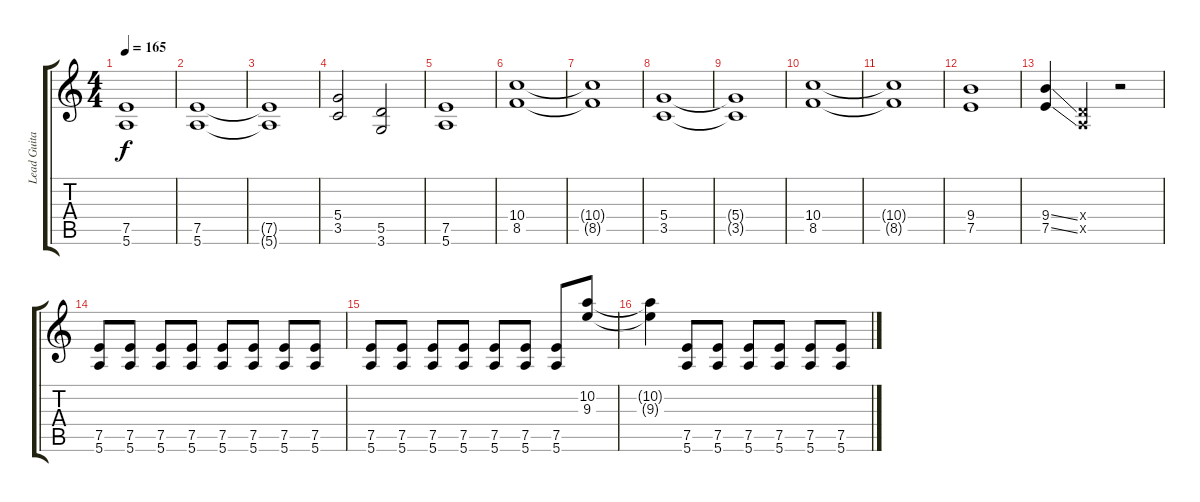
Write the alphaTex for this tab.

\track ("Lead Guitar (Learn It)" "Lead Guita") {instrument distortionguitar}
\staff {score tabs}
\tuning (E4 B3 G3 D3 A2 E2) {hide}
\ts (4 4)
\tempo 165
\clef g2
\ks c
(7.5 5.6).1{dy f} |
(7.5 5.6).1 |
(7.5{t} 5.6{t}).1 |
(5.4 3.5).2 (5.5 3.6).2 |
(7.5 5.6).1 |
(10.4 8.5).1 |
(10.4{t} 8.5{t}).1 |
(5.4 3.5).1 |
(5.4{t} 3.5{t}).1 |
(10.4 8.5).1 |
(10.4{t} 8.5{t}).1 |
(9.4 7.5).1 |
(9.4{ss} 7.5{ss}).4 (0.4{x} 0.5{x}).4 r.2 |
(7.5 5.6).8{instrument electricguitarmuted} (7.5 5.6).8 (7.5 5.6).8 (7.5 5.6).8 (7.5 5.6).8 (7.5 5.6).8 (7.5 5.6).8 (7.5 5.6).8 |
(7.5 5.6).8 (7.5 5.6).8 (7.5 5.6).8 (7.5 5.6).8 (7.5 5.6).8 (7.5 5.6).8 (7.5 5.6).8 (10.2 9.3).8{instrument distortionguitar} |
(10.2{t} 9.3{t}).4{instrument electricguitarmuted} (7.5 5.6).8 (7.5 5.6).8 (7.5 5.6).8 (7.5 5.6).8 (7.5 5.6).8 (7.5 5.6).8
